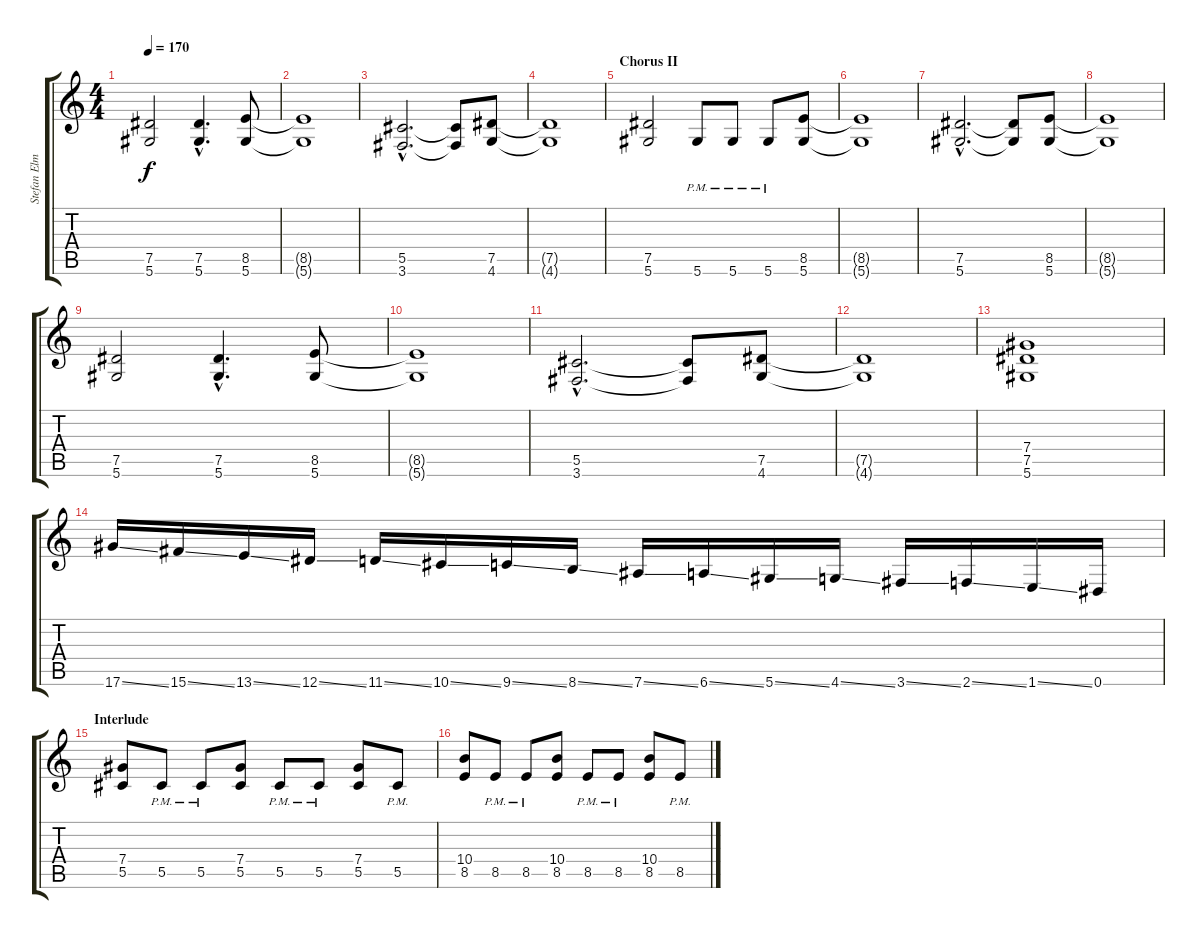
\track ("Stefan Elmgren" "Stefan Elm") {instrument distortionguitar}
\staff {score tabs}
\tuning (Eb4 Bb3 Gb3 Db3 Ab2 Eb2) {hide}
\ts (4 4)
\tempo 170
\clef g2
\ks c
(7.5 5.6).2{dy f} (7.5{hac} 5.6{hac}).4{d} (8.5 5.6).8 |
(8.5{t} 5.6{t}).1 |
(5.5{hac} 3.6{hac}).2{d} (5.5{t} 3.6{t}).8 (7.5 4.6).8 |
(7.5{t} 4.6{t}).1 |
\section ("" "Chorus II")
(7.5 5.6).2 5.6{pm}.8 5.6{pm}.8 5.6{pm}.8 (8.5 5.6).8 |
(8.5{t} 5.6{t}).1 |
(7.5{hac} 5.6{hac}).2{d} (7.5{t} 5.6{t}).8 (8.5 5.6).8 |
(8.5{t} 5.6{t}).1 |
(7.5 5.6).2 (7.5{hac} 5.6{hac}).4{d} (8.5 5.6).8 |
(8.5{t} 5.6{t}).1 |
(5.5{hac} 3.6{hac}).2{d} (5.5{t} 3.6{t}).8 (7.5 4.6).8 |
(7.5{t} 4.6{t}).1 |
(7.4 7.5 5.6).1 |
17.6{ss}.16{volume 16 instrument guitarfretnoise} 15.6{ss}.16 13.6{ss}.16 12.6{ss}.16 11.6{ss}.16 10.6{ss}.16 9.6{ss}.16 8.6{ss}.16 7.6{ss}.16 6.6{ss}.16 5.6{ss}.16 4.6{ss}.16 3.6{ss}.16 2.6{ss}.16 1.6{ss}.16 0.6.16 |
\section ("" "Interlude")
(7.4 5.5).8{volume 10 instrument distortionguitar} 5.5{pm}.8 5.5{pm}.8 (7.4 5.5).8 5.5{pm}.8 5.5{pm}.8 (7.4 5.5).8 5.5{pm}.8 |
(10.4 8.5).8 8.5{pm}.8 8.5{pm}.8 (10.4 8.5).8 8.5{pm}.8 8.5{pm}.8 (10.4 8.5).8 8.5{pm}.8
